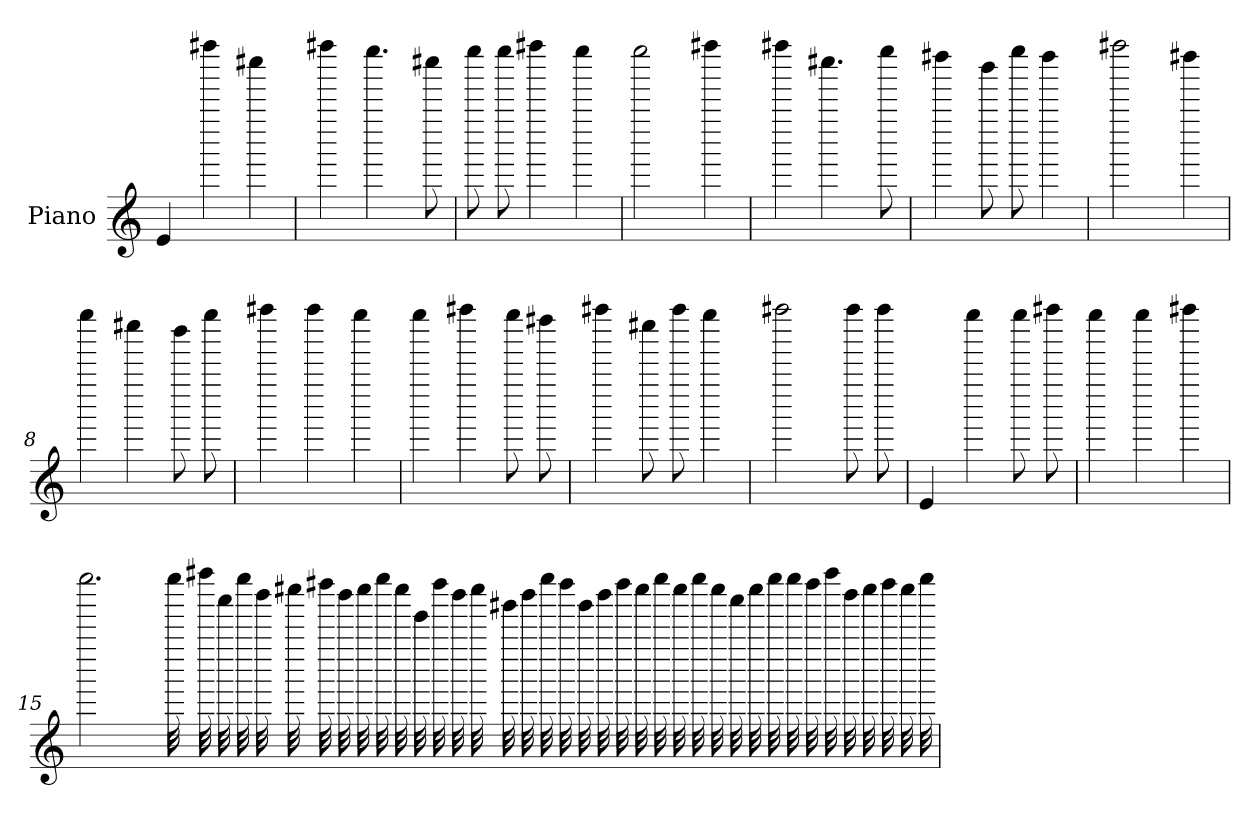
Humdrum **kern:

**kern
*part1
*staff1
*I"Piano
*I'Pno.
=1
4EEEEE
4ffffff#
4cccccc#
=2
4ffffff#
4.eeeeee
8cccccc#
=3
8eeeeee
8eeeeee
4ffffff#
4eeeeee
=4
2eeeeee
4ffffff#
=5
4ffffff#
4.cccccc#
8eeeeee
=6
4dddddd#
8bbbbb
8eeeeee
4dddddd#
=7
2ffffff#
4dddddd#
=8
4eeeeee
4cccccc#
8bbbbb
8eeeeee
=9
4ffffff#
4ffffff#
4eeeeee
=10
4eeeeee
4ffffff#
8eeeeee
8dddddd#
=11
4ffffff#
8cccccc#
8ffffff#
4eeeeee
=12
2ffffff#
8ffffff#
8ffffff#
=13
4DDDDD
4eeeeee
8eeeeee
8ffffff#
=14
4eeeeee
4eeeeee
4ffffff#
=15
2.eeeeee
32eeeeee
32ffffff#
32aaaaa
32eeeeee
32bbbbb
32cccccc#
32dddddd#
32bbbbb
32cccccc#
32eeeeee
32cccccc#
32eeeee
32dddddd#
32bbbbb
32cccccc#
32ggggg#
32bbbbb
32eeeeee
32dddddd#
32ggggg#
32bbbbb
32dddddd#
32cccccc#
32eeeeee
32cccccc#
32eeeeee
32cccccc#
32aaaaa
32cccccc#
32eeeeee
32eeeeee
32dddddd#
32ffffff#
32bbbbb
32cccccc#
32dddddd#
32cccccc#
32eeeeee
=
*-
